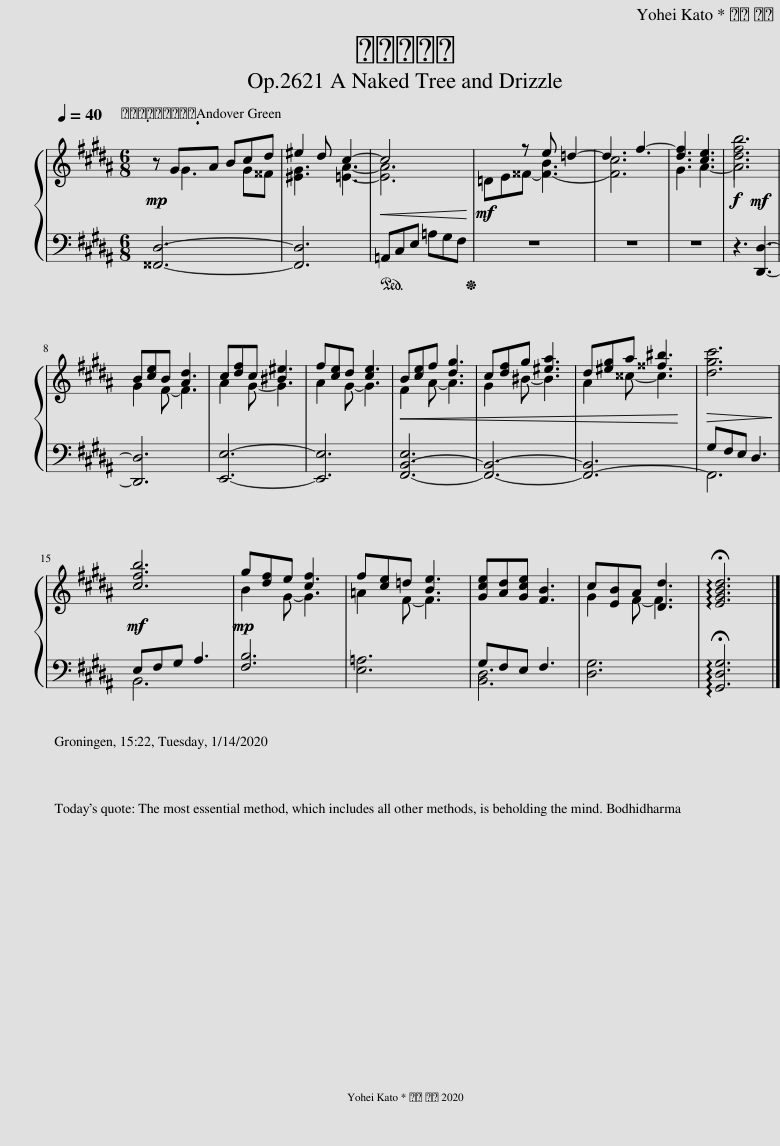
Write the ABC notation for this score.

X:1
%%score { ( 1 2 ) | ( 3 4 ) }
L:1/8
Q:1/4=40
M:6/8
I:linebreak $
K:B
V:1 treble
V:2 treble
V:3 bass
V:4 bass
V:1
!mp! z G3 G^^F | [^EG]3 [=EA]3- |!<(! [EA]6!<)! |!mf! =DE^^F- [F-B]3 | [Fc]6 | %5
 G3 A3- |!f! A6 |$ G2 F- F3 | A2 G- G3 | A2 G- G3 | %10
!<(! F2 A- A3!<)! | G2 ^B- B3 | A2 ^^c- c3 |!>(! [dgc']6!>)! |$!mf! [cfb]6 | %15
!mp! B2 G- G3 | =A2 F- F3 | [Gce][Ad][Gce] [FB]3 | G2 F- F3 | !arpeggio!!fermata![EGBd]6 |] %20
V:2
 x GA Bcd | ^e2 d c3- | c6 | x2 z e =d2- | d3 f3- | %5
 [df]3 [ce]3 | [dfb]6 |$ B[ce]B [Ad]3 | c[df]c [^B^e]3 | f[ce]d [ce]3 | %10
 B[ce]f [dg]3 | c[df]g [^ea]3 | d[^eg]a [^^f^b]3 | x6 |$ x6 | %15
 g[df]e [cf]3 | f[ce]=d [Be]3 | x6 | c[EB]A [Dd]3 | x6 |] %20
V:3
 [^^F,,D,]6- | [F,,D,]6 |!ped! =A,,C,E, =A,G,F,!ped-up! | z6 | z6 | %5
 z6 | z3!mf! [D,,D,]3- |$ [D,,D,]6 | [E,,E,]6- | [E,,E,]6 | %10
 [F,,-B,,-E,]6 | [F,,B,,]6- | [F,,-B,,]6 | F,,6 |$ B,,6 | %15
 [F,B,]6 | [E,=A,]6 | [B,,D,]6 | [D,G,]6 | !arpeggio!!fermata![G,,D,G,]6 |] %20
V:4
 x6 | x6 | x6 | x6 | x6 | %5
 x6 | x6 |$ x6 | x6 | x6 | %10
 x6 | x6 | x6 | G,F,E, D,3 |$ E,F,G, A,3 | %15
 x6 | x6 | G,F,E, F,3 | x6 | x6 |] %20
